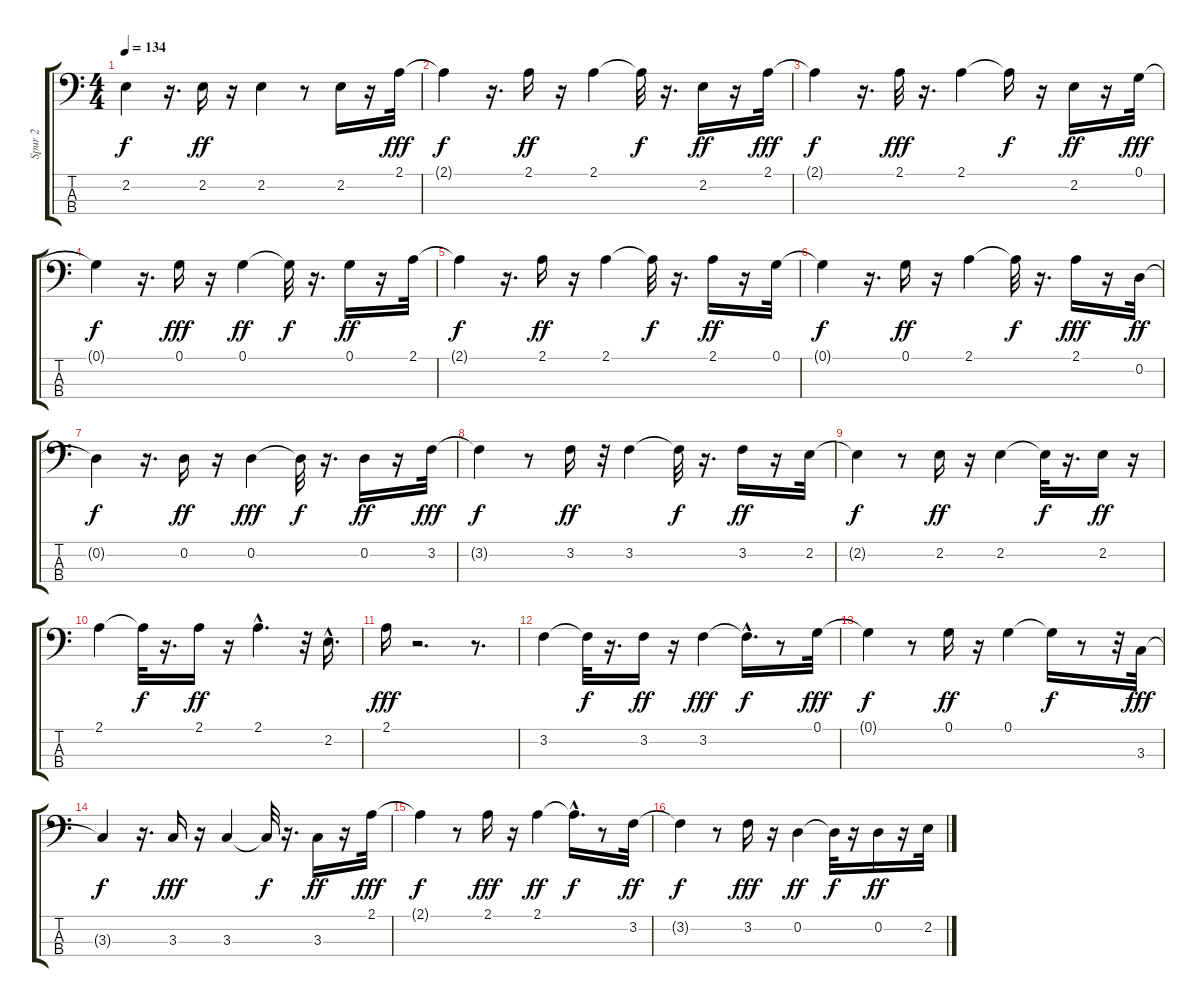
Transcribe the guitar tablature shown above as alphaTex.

\track ("Spur 2" "Spur 2") {instrument electricbasspick}
\staff {score tabs}
\tuning (G2 D2 A1 E1) {hide}
\ts (4 4)
\tempo 134
\clef f4
\ks c
2.2{t}.4{dy f} r.16{d} 2.2.16{dy ff} r.16 2.2.4 r.8 2.2.16 r.16 2.1.32{dy fff} |
2.1{t}.4{dy f} r.16{d} 2.1.16{dy ff} r.16 2.1.4 2.1{t}.32{dy f} r.16{d} 2.2.16{dy ff} r.16 2.1.32{dy fff} |
2.1{t}.4{dy f} r.16{d} 2.1.32{dy fff} r.16{d} 2.1.4 2.1{t}.16{dy f} r.16 2.2.16{dy ff} r.16 0.1.32{dy fff} |
0.1{t}.4{dy f} r.16{d} 0.1.16{dy fff} r.16 0.1.4{dy ff} 0.1{t}.32{dy f} r.16{d} 0.1.16{dy ff} r.16 2.1.32 |
2.1{t}.4{dy f} r.16{d} 2.1.16{dy ff} r.16 2.1.4 2.1{t}.32{dy f} r.16{d} 2.1.16{dy ff} r.16 0.1.32 |
0.1{t}.4{dy f} r.16{d} 0.1.16{dy ff} r.16 2.1.4 2.1{t}.32{dy f} r.16{d} 2.1.16{dy fff} r.16 0.2.32{dy ff} |
0.2{t}.4{dy f} r.16{d} 0.2.16{dy ff} r.16 0.2.4{dy fff} 0.2{t}.32{dy f} r.16{d} 0.2.16{dy ff} r.16 3.2.32{dy fff} |
3.2{t}.4{dy f} r.8 3.2.16{dy ff} r.32 3.2.4 3.2{t}.32{dy f} r.16{d} 3.2.16{dy ff} r.16 2.2.32 |
2.2{t}.4{dy f} r.8 2.2.16{dy ff} r.16 2.2.4 2.2{t}.32{dy f} r.16{d} 2.2.16{dy ff} r.16 |
2.1.4 2.1{t}.32{dy f} r.16{d} 2.1.16{dy ff} r.16 2.1{hac}.4{d} r.32 2.2{hac}.16{d} |
2.1.16{dy fff} r.2{d} r.8{d} |
3.2.4 3.2{t}.32{dy f} r.16{d} 3.2.16{dy ff} r.16 3.2.4{dy fff} 3.2{hac t}.16{d dy f} r.8 0.1.32{dy fff} |
0.1{t}.4{dy f} r.8 0.1.16{dy ff} r.16 0.1.4 0.1{t}.16{dy f} r.8 r.32 3.3.32{dy fff} |
3.3{t}.4{dy f} r.16{d} 3.3.16{dy fff} r.16 3.3.4 3.3{t}.32{dy f} r.16{d} 3.3.16{dy ff} r.16 2.1.32{dy fff} |
2.1{t}.4{dy f} r.8 2.1.16{dy fff} r.16 2.1.4{dy ff} 2.1{hac t}.16{d dy f} r.8 3.2.32{dy ff} |
3.2{t}.4{dy f} r.8 3.2.16{dy fff} r.16 0.2.4{dy ff} 0.2{t}.32{dy f} r.16 0.2.16{dy ff} r.16 2.2.32
